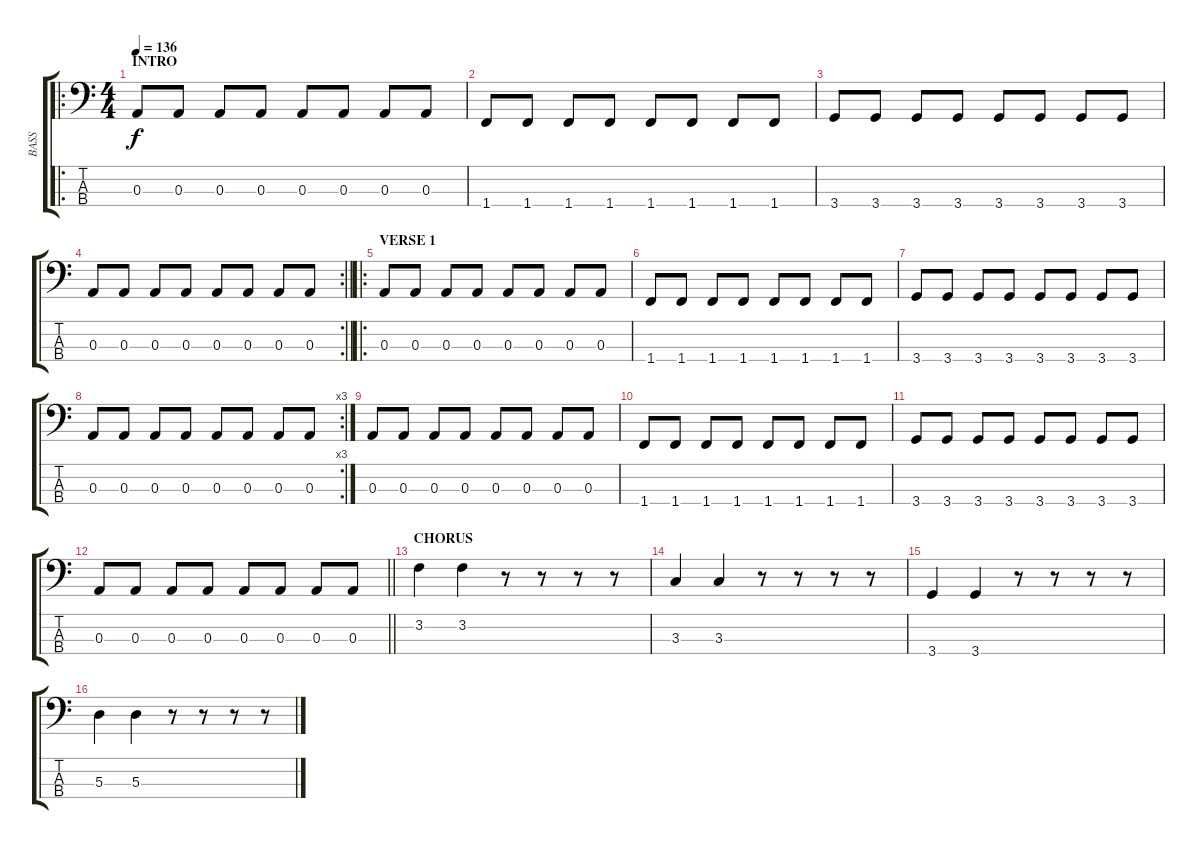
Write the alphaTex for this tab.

\track ("BASS" "BASS") {instrument electricbasspick}
\staff {score tabs}
\tuning (G2 D2 A1 E1) {hide}
\ro
\ts (4 4)
\section ("" "INTRO")
\tempo 136
\clef f4
\ks c
0.3.8{dy f instrument electricbasspick} 0.3.8 0.3.8 0.3.8 0.3.8 0.3.8 0.3.8 0.3.8 |
1.4.8 1.4.8 1.4.8 1.4.8 1.4.8 1.4.8 1.4.8 1.4.8 |
3.4.8 3.4.8 3.4.8 3.4.8 3.4.8 3.4.8 3.4.8 3.4.8 |
\rc 2
\barLineRight lightlight
0.3.8 0.3.8 0.3.8 0.3.8 0.3.8 0.3.8 0.3.8 0.3.8 |
\ro
\section ("" "VERSE 1")
0.3.8 0.3.8 0.3.8 0.3.8 0.3.8 0.3.8 0.3.8 0.3.8 |
1.4.8 1.4.8 1.4.8 1.4.8 1.4.8 1.4.8 1.4.8 1.4.8 |
3.4.8 3.4.8 3.4.8 3.4.8 3.4.8 3.4.8 3.4.8 3.4.8 |
\rc 3
0.3.8 0.3.8 0.3.8 0.3.8 0.3.8 0.3.8 0.3.8 0.3.8 |
0.3.8 0.3.8 0.3.8 0.3.8 0.3.8 0.3.8 0.3.8 0.3.8 |
1.4.8 1.4.8 1.4.8 1.4.8 1.4.8 1.4.8 1.4.8 1.4.8 |
3.4.8 3.4.8 3.4.8 3.4.8 3.4.8 3.4.8 3.4.8 3.4.8 |
\barLineRight lightlight
0.3.8 0.3.8 0.3.8 0.3.8 0.3.8 0.3.8 0.3.8 0.3.8 |
\section ("" "CHORUS")
3.2.4 3.2.4 r.8 r.8 r.8 r.8 |
3.3.4 3.3.4 r.8 r.8 r.8 r.8 |
3.4.4 3.4.4 r.8 r.8 r.8 r.8 |
5.3.4 5.3.4 r.8 r.8 r.8 r.8
